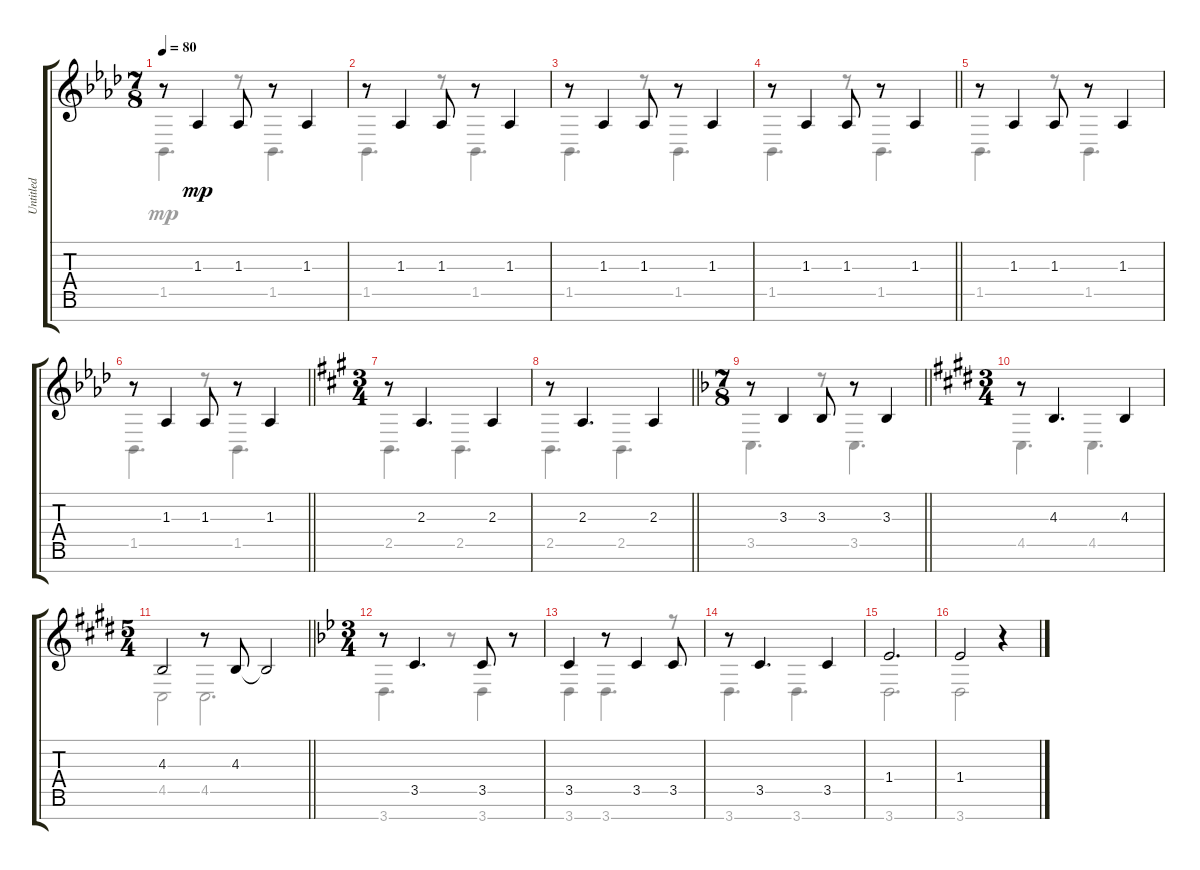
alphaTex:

\track ("Untitled" "Untitled") {instrument acousticgrandpiano}
\staff {score tabs}
\tuning (E4 B3 G3 D3 A2 E2 B1) {hide}
\voice
\ts (7 8)
\tempo 80
\clef g2
\ks ab
r.8{dy mp instrument acousticgrandpiano} 1.3.4 1.3.8 r.8 1.3.4 |
r.8 1.3.4 1.3.8 r.8 1.3.4 |
r.8 1.3.4 1.3.8 r.8 1.3.4 |
\barLineRight lightlight
r.8 1.3.4 1.3.8 r.8 1.3.4 |
r.8 1.3.4 1.3.8 r.8 1.3.4 |
\barLineRight lightlight
r.8 1.3.4 1.3.8 r.8 1.3.4 |
\ts (3 4)
\ks a
r.8 2.3.4{d} 2.3.4 |
\barLineRight lightlight
r.8 2.3.4{d} 2.3.4 |
\ts (7 8)
\barLineRight lightlight
\ks f
r.8 3.3.4 3.3.8 r.8 3.3.4 |
\ts (3 4)
\ks e
r.8 4.3.4{d} 4.3.4 |
\ts (5 4)
\barLineRight lightlight
\ks c#minor
4.3.2 r.8 4.3.8 4.3{t}.2 |
\ts (3 4)
\ks bb
r.8 3.5.4{d ot 8vb} 3.5.8{ot 8vb} r.8 |
3.5.4{ot 8vb} r.8 3.5.4{ot 8vb} 3.5.8{ot 8vb} |
r.8 3.5.4{d ot 8vb} 3.5.4{ot 8vb} |
1.4.2{d ot 8vb} |
1.4.2{ot 8vb} r.4
\voice
\clef g2
\ottava regular
\simile none
\ks ab
1.5.4{d dy mp} r.8 1.5.4{d} |
1.5.4{d} r.8 1.5.4{d} |
1.5.4{d} r.8 1.5.4{d} |
\barLineRight lightlight
1.5.4{d} r.8 1.5.4{d} |
1.5.4{d} r.8 1.5.4{d} |
\barLineRight lightlight
1.5.4{d} r.8 1.5.4{d} |
\ks a
2.5.4{d} 2.5.4{d} |
\barLineRight lightlight
2.5.4{d} 2.5.4{d} |
\barLineRight lightlight
\ks f
3.5.4{d} r.8 3.5.4{d} |
\ks e
4.5.4{d} 4.5.4{d} |
\barLineRight lightlight
\ks c#minor
4.5.2 4.5.2{d} |
\ks bb
3.7.4{d ot 8vb} r.8 3.7.4{ot 8vb} |
3.7.4{ot 8vb} 3.7.4{d ot 8vb} r.8 |
3.7.4{d ot 8vb} 3.7.4{d ot 8vb} |
3.7.2{d ot 8vb} |
3.7.2{ot 8vb} r.4
